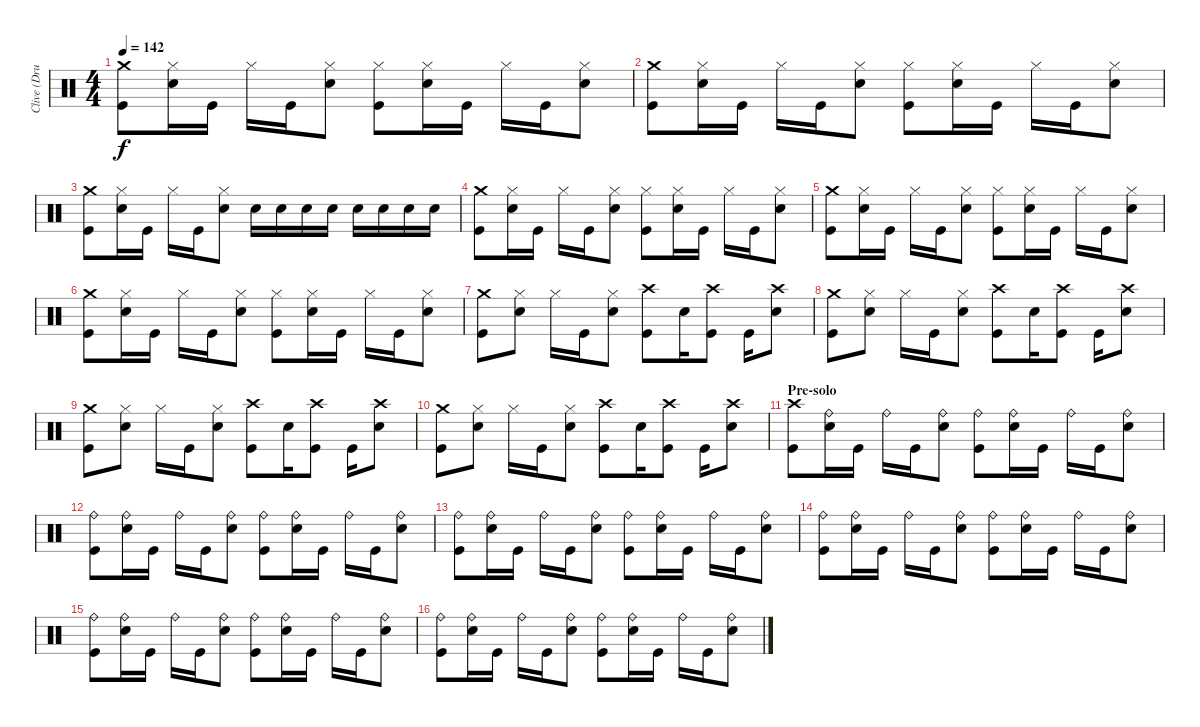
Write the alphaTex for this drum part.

\track ("Clive (Drums)" "Clive (Dru") {instrument percussion}
\staff {score}
\articulation defaults
\ts (4 4)
\tempo 142
\clef neutral
\ks c
("Crash medium (hit)" "Kick (hit)").8{dy f} ("Hi-Hat (closed)" "Snare (hit) 2").16 "Kick (hit)".16 "Hi-Hat (closed)".16 "Kick (hit)".16 ("Hi-Hat (closed)" "Snare (hit) 2").8 ("Hi-Hat (closed)" "Kick (hit)").8 ("Hi-Hat (closed)" "Snare (hit) 2").16 "Kick (hit)".16 "Hi-Hat (closed)".16 "Kick (hit)".16 ("Hi-Hat (closed)" "Snare (hit) 2").8 |
("Crash medium (hit)" "Kick (hit)").8 ("Hi-Hat (closed)" "Snare (hit) 2").16 "Kick (hit)".16 "Hi-Hat (closed)".16 "Kick (hit)".16 ("Hi-Hat (closed)" "Snare (hit) 2").8 ("Hi-Hat (closed)" "Kick (hit)").8 ("Hi-Hat (closed)" "Snare (hit) 2").16 "Kick (hit)".16 "Hi-Hat (closed)".16 "Kick (hit)".16 ("Hi-Hat (closed)" "Snare (hit) 2").8 |
("Crash medium (hit)" "Kick (hit)").8 ("Hi-Hat (closed)" "Snare (hit) 2").16 "Kick (hit)".16 "Hi-Hat (closed)".16 "Kick (hit)".16 ("Hi-Hat (closed)" "Snare (hit) 2").8 "Snare (hit) 2".16 "Snare (hit) 2".16 "Snare (hit) 2".16 "Snare (hit) 2".16 "Snare (hit) 2".16 "Snare (hit) 2".16 "Snare (hit) 2".16 "Snare (hit) 2".16 |
("Crash medium (hit)" "Kick (hit)").8 ("Hi-Hat (closed)" "Snare (hit) 2").16 "Kick (hit)".16 "Hi-Hat (closed)".16 "Kick (hit)".16 ("Hi-Hat (closed)" "Snare (hit) 2").8 ("Hi-Hat (closed)" "Kick (hit)").8 ("Hi-Hat (closed)" "Snare (hit) 2").16 "Kick (hit)".16 "Hi-Hat (closed)".16 "Kick (hit)".16 ("Hi-Hat (closed)" "Snare (hit) 2").8 |
("Crash medium (hit)" "Kick (hit)").8 ("Hi-Hat (closed)" "Snare (hit) 2").16 "Kick (hit)".16 "Hi-Hat (closed)".16 "Kick (hit)".16 ("Hi-Hat (closed)" "Snare (hit) 2").8 ("Hi-Hat (closed)" "Kick (hit)").8 ("Hi-Hat (closed)" "Snare (hit) 2").16 "Kick (hit)".16 "Hi-Hat (closed)".16 "Kick (hit)".16 ("Hi-Hat (closed)" "Snare (hit) 2").8 |
("Crash medium (hit)" "Kick (hit)").8 ("Hi-Hat (closed)" "Snare (hit) 2").16 "Kick (hit)".16 "Hi-Hat (closed)".16 "Kick (hit)".16 ("Hi-Hat (closed)" "Snare (hit) 2").8 ("Hi-Hat (closed)" "Kick (hit)").8 ("Hi-Hat (closed)" "Snare (hit) 2").16 "Kick (hit)".16 "Hi-Hat (closed)".16 "Kick (hit)".16 ("Hi-Hat (closed)" "Snare (hit) 2").8 |
("Crash medium (hit)" "Kick (hit)").8 ("Hi-Hat (closed)" "Snare (hit) 2").8 "Hi-Hat (closed)".16 "Kick (hit)".16 ("Hi-Hat (closed)" "Snare (hit) 2").8 ("Crash high (hit)" "Kick (hit)").8 "Snare (hit) 2".16 ("Crash high (hit)" "Kick (hit)").8 "Kick (hit)".16 ("Crash high (hit)" "Snare (hit) 2").8 |
("Crash medium (hit)" "Kick (hit)").8 ("Hi-Hat (closed)" "Snare (hit) 2").8 "Hi-Hat (closed)".16 "Kick (hit)".16 ("Hi-Hat (closed)" "Snare (hit) 2").8 ("Crash high (hit)" "Kick (hit)").8 "Snare (hit) 2".16 ("Crash high (hit)" "Kick (hit)").8 "Kick (hit)".16 ("Crash high (hit)" "Snare (hit) 2").8 |
("Crash medium (hit)" "Kick (hit)").8 ("Hi-Hat (closed)" "Snare (hit) 2").8 "Hi-Hat (closed)".16 "Kick (hit)".16 ("Hi-Hat (closed)" "Snare (hit) 2").8 ("Crash high (hit)" "Kick (hit)").8 "Snare (hit) 2".16 ("Crash high (hit)" "Kick (hit)").8 "Kick (hit)".16 ("Crash high (hit)" "Snare (hit) 2").8 |
("Crash medium (hit)" "Kick (hit)").8 ("Hi-Hat (closed)" "Snare (hit) 2").8 "Hi-Hat (closed)".16 "Kick (hit)".16 ("Hi-Hat (closed)" "Snare (hit) 2").8 ("Crash high (hit)" "Kick (hit)").8 "Snare (hit) 2".16 ("Crash high (hit)" "Kick (hit)").8 "Kick (hit)".16 ("Crash high (hit)" "Snare (hit) 2").8 |
\section ("" "Pre-solo")
("Crash high (hit)" "Kick (hit)").8 ("Ride (bell)" "Snare (hit) 2").16 "Kick (hit)".16 "Ride (bell)".16 "Kick (hit)".16 ("Ride (bell)" "Snare (hit) 2").8 ("Ride (bell)" "Kick (hit)").8 ("Ride (bell)" "Snare (hit) 2").16 "Kick (hit)".16 "Ride (bell)".16 "Kick (hit)".16 ("Ride (bell)" "Snare (hit) 2").8 |
("Ride (bell)" "Kick (hit)").8 ("Ride (bell)" "Snare (hit) 2").16 "Kick (hit)".16 "Ride (bell)".16 "Kick (hit)".16 ("Ride (bell)" "Snare (hit) 2").8 ("Ride (bell)" "Kick (hit)").8 ("Ride (bell)" "Snare (hit) 2").16 "Kick (hit)".16 "Ride (bell)".16 "Kick (hit)".16 ("Ride (bell)" "Snare (hit) 2").8 |
("Ride (bell)" "Kick (hit)").8 ("Ride (bell)" "Snare (hit) 2").16 "Kick (hit)".16 "Ride (bell)".16 "Kick (hit)".16 ("Ride (bell)" "Snare (hit) 2").8 ("Ride (bell)" "Kick (hit)").8 ("Ride (bell)" "Snare (hit) 2").16 "Kick (hit)".16 "Ride (bell)".16 "Kick (hit)".16 ("Ride (bell)" "Snare (hit) 2").8 |
("Ride (bell)" "Kick (hit)").8 ("Ride (bell)" "Snare (hit) 2").16 "Kick (hit)".16 "Ride (bell)".16 "Kick (hit)".16 ("Ride (bell)" "Snare (hit) 2").8 ("Ride (bell)" "Kick (hit)").8 ("Ride (bell)" "Snare (hit) 2").16 "Kick (hit)".16 "Ride (bell)".16 "Kick (hit)".16 ("Ride (bell)" "Snare (hit) 2").8 |
("Ride (bell)" "Kick (hit)").8 ("Ride (bell)" "Snare (hit) 2").16 "Kick (hit)".16 "Ride (bell)".16 "Kick (hit)".16 ("Ride (bell)" "Snare (hit) 2").8 ("Ride (bell)" "Kick (hit)").8 ("Ride (bell)" "Snare (hit) 2").16 "Kick (hit)".16 "Ride (bell)".16 "Kick (hit)".16 ("Ride (bell)" "Snare (hit) 2").8 |
("Ride (bell)" "Kick (hit)").8 ("Ride (bell)" "Snare (hit) 2").16 "Kick (hit)".16 "Ride (bell)".16 "Kick (hit)".16 ("Ride (bell)" "Snare (hit) 2").8 ("Ride (bell)" "Kick (hit)").8 ("Ride (bell)" "Snare (hit) 2").16 "Kick (hit)".16 "Ride (bell)".16 "Kick (hit)".16 ("Ride (bell)" "Snare (hit) 2").8
